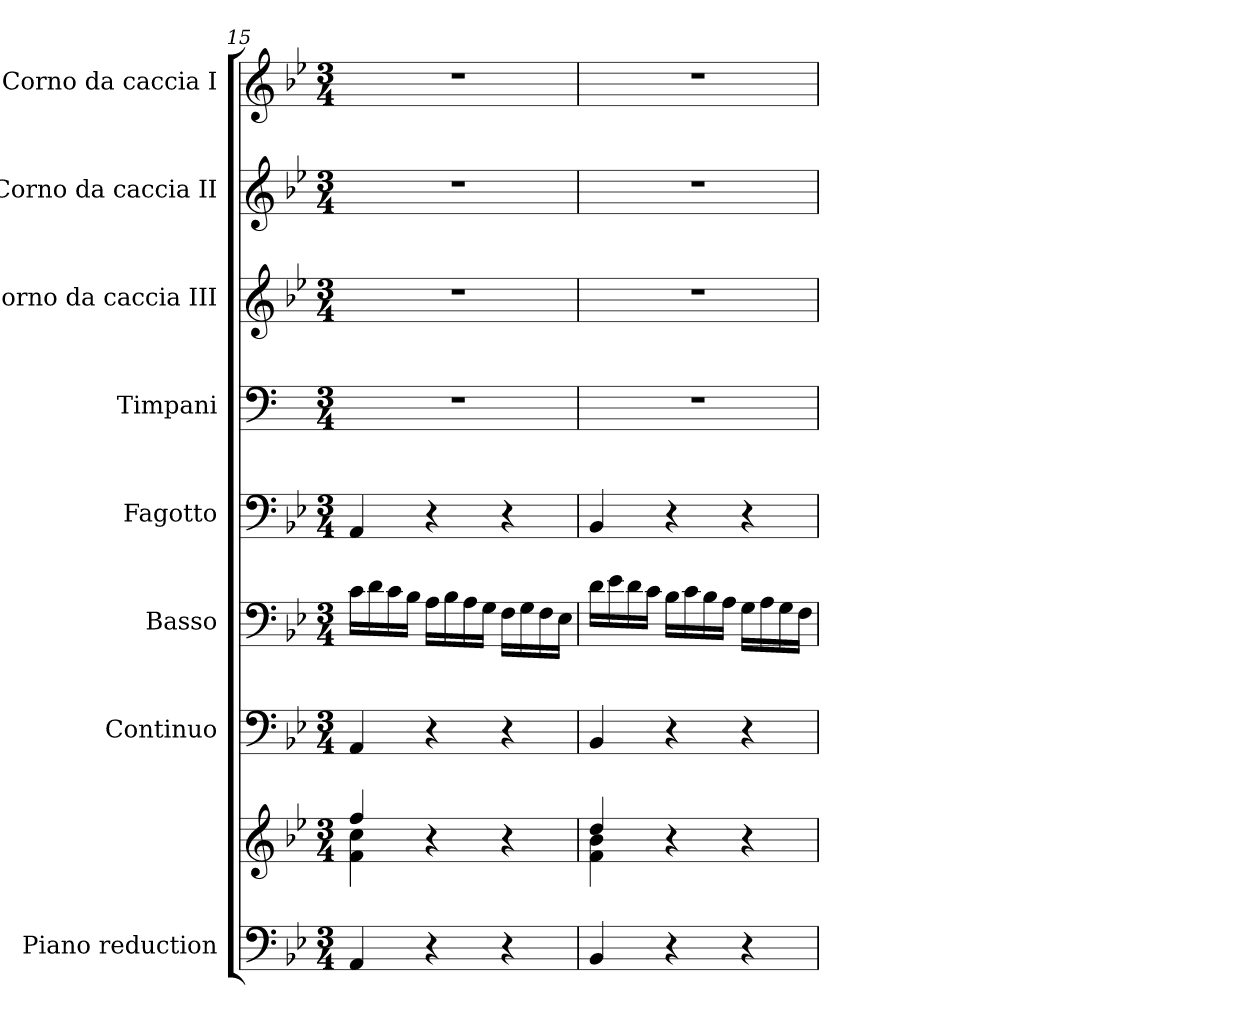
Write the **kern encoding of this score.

**kern	**kern	**kern	**kern	**kern	**kern	**kern	**kern	**kern
*part8	*part8	*part7	*part6	*part5	*part4	*part3	*part2	*part1
*staff9	*staff8	*staff7	*staff6	*staff5	*staff4	*staff3	*staff2	*staff1
*I"Piano reduction	*	*I"Continuo	*I"Basso	*I"Fagotto	*I"Timpani	*I"Corno da caccia III	*I"Corno da caccia II	*I"Corno da caccia I
*I'Pno	*	*	*	*	*I'Timp	*	*	*
*clefF4	*clefG2	*clefF4	*clefF4	*clefF4	*clefF4	*clefG2	*clefG2	*clefG2
*	*	*	*	*	*ITrd1c2	*ITrd8c14	*ITrd8c14	*ITrd8c14
*k[b-e-]	*k[b-e-]	*k[b-e-]	*k[b-e-]	*k[b-e-]	*k[b-e-]	*k[b-e-]	*k[b-e-]	*k[b-e-]
*M3/4	*M3/4	*M3/4	*M3/4	*M3/4	*M3/4	*M3/4	*M3/4	*M3/4
=15	=15	=15	=15	=15	=15	=15	=15	=15
*	*^	*	*	*	*	*	*	*
4AA/	4ff/	4f\ 4cc\	4AA/	16c\LL	4AA/	2.r	2.r	2.r	2.r
.	.	.	.	16d\	.	.	.	.	.
.	.	.	.	16c\	.	.	.	.	.
.	.	.	.	16B-\JJ	.	.	.	.	.
4r	4r	4ryy	4r	16A\LL	4r	.	.	.	.
.	.	.	.	16B-\	.	.	.	.	.
.	.	.	.	16A\	.	.	.	.	.
.	.	.	.	16G\JJ	.	.	.	.	.
4r	4r	4ryy	4r	16F\LL	4r	.	.	.	.
.	.	.	.	16G\	.	.	.	.	.
.	.	.	.	16F\	.	.	.	.	.
.	.	.	.	16E-\JJ	.	.	.	.	.
!!LO:PB:g=z
=16	=16	=16	=16	=16	=16	=16	=16	=16	=16
4BB-/	4dd/	4f\ 4b-\	4BB-/	16d\LL	4BB-/	2.r	2.r	2.r	2.r
.	.	.	.	16e-\	.	.	.	.	.
.	.	.	.	16d\	.	.	.	.	.
.	.	.	.	16c\JJ	.	.	.	.	.
4r	4r	4ryy	4r	16B-\LL	4r	.	.	.	.
.	.	.	.	16c\	.	.	.	.	.
.	.	.	.	16B-\	.	.	.	.	.
.	.	.	.	16A\JJ	.	.	.	.	.
4r	4r	4ryy	4r	16G\LL	4r	.	.	.	.
.	.	.	.	16A\	.	.	.	.	.
.	.	.	.	16G\	.	.	.	.	.
.	.	.	.	16F\JJ	.	.	.	.	.
*	*v	*v	*	*	*	*	*	*	*
=	=	=	=	=	=	=	=	=
*-	*-	*-	*-	*-	*-	*-	*-	*-
